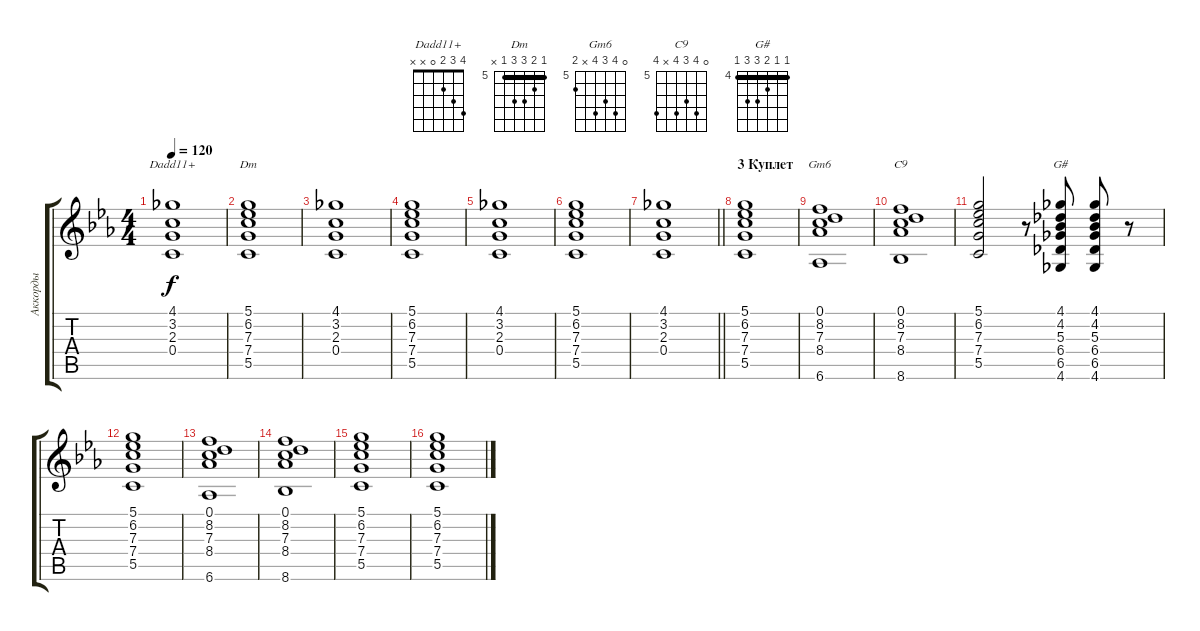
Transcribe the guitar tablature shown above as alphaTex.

\track ("Аккорды" "Аккорды") {instrument electricguitarclean}
\staff {score tabs}
\tuning (D4 A3 F3 C3 G2 D2) {hide}
\chord ("Dadd11+" 4 3 2 0 x x)
\chord ("Dm" 5 6 7 7 5 x) {firstfret 5 barre 5}
\chord ("Gm6" 0 8 7 8 x 6) {firstfret 5}
\chord ("C9" 0 8 7 8 x 8) {firstfret 5}
\chord ("G#" 4 4 5 6 6 4) {firstfret 4 barre 4}
\ts (4 4)
\tempo 120
\clef g2
\ks cminor
(4.1 3.2 2.3 0.4).1{ch "Dadd11+" dy f} |
(5.1 6.2 7.3 7.4 5.5).1{ch "Dm"} |
(4.1 3.2 2.3 0.4).1 |
(5.1 6.2 7.3 7.4 5.5).1 |
(4.1 3.2 2.3 0.4).1 |
(5.1 6.2 7.3 7.4 5.5).1 |
\barLineRight lightlight
(4.1 3.2 2.3 0.4).1 |
\section ("" "3 Куплет")
(5.1 6.2 7.3 7.4 5.5).1 |
(0.1 8.2 7.3 8.4 6.6).1{ch "Gm6"} |
(0.1 8.2 7.3 8.4 8.6).1{ch "C9"} |
(5.1 6.2 7.3 7.4 5.5).2 r.8 (4.1 4.2 5.3 6.4 6.5 4.6).8{ch "G#"} (4.1 4.2 5.3 6.4 6.5 4.6).8 r.8 |
(5.1 6.2 7.3 7.4 5.5).1 |
(0.1 8.2 7.3 8.4 6.6).1 |
(0.1 8.2 7.3 8.4 8.6).1 |
(5.1 6.2 7.3 7.4 5.5).1 |
(5.1 6.2 7.3 7.4 5.5).1
